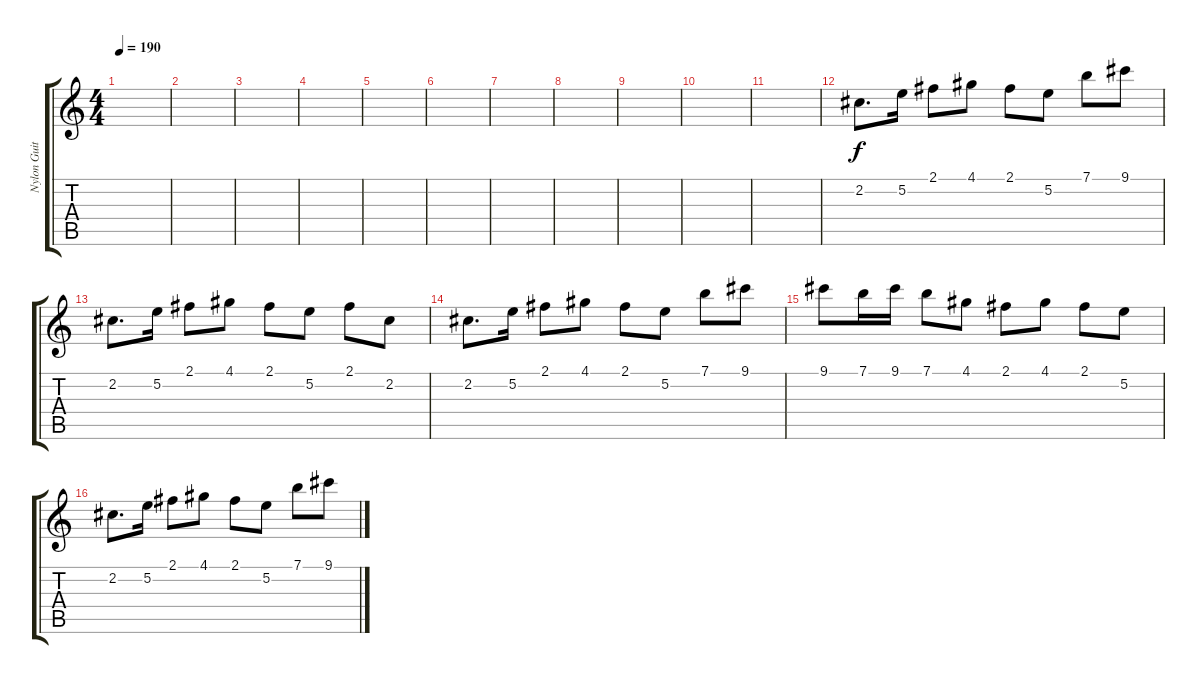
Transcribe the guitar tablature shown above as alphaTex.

\track ("Nylon Guitar" "Nylon Guit") {instrument acousticguitarnylon}
\staff {score tabs}
\tuning (E4 B3 G3 D3 A2 E2) {hide}
\ts (4 4)
\tempo 190
\clef g2
\ks c
|
|
|
|
|
|
|
|
|
|
|
2.2.8{d} 5.2.16 2.1.8 4.1.8 2.1.8 5.2.8 7.1.8 9.1.8 |
2.2.8{d} 5.2.16 2.1.8 4.1.8 2.1.8 5.2.8 2.1.8 2.2.8 |
2.2.8{d} 5.2.16 2.1.8 4.1.8 2.1.8 5.2.8 7.1.8 9.1.8 |
9.1.8 7.1.16 9.1.16 7.1.8 4.1.8 2.1.8 4.1.8 2.1.8 5.2.8 |
2.2.8{d} 5.2.16 2.1.8 4.1.8 2.1.8 5.2.8 7.1.8 9.1.8
